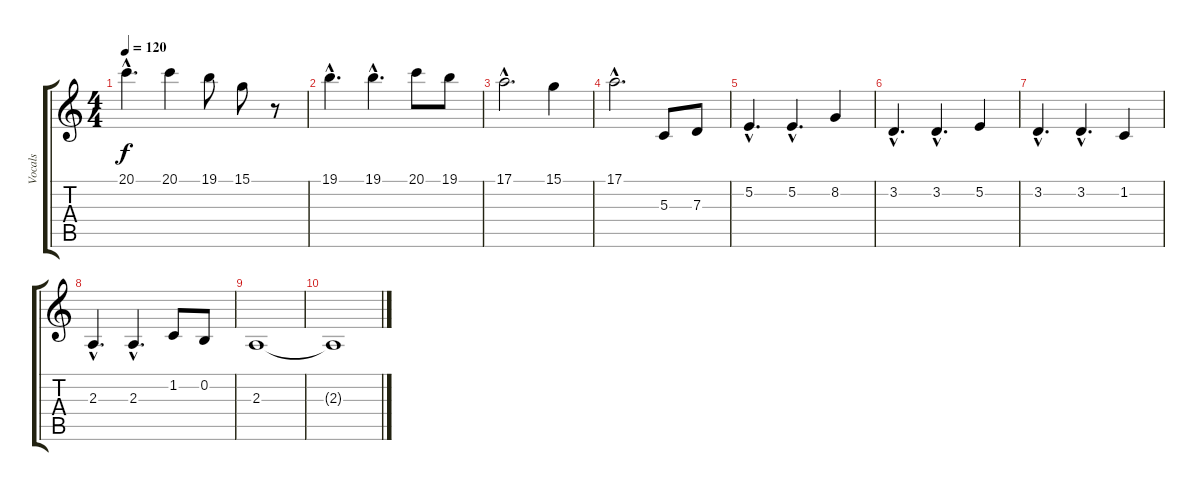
\track ("Vocals" "Vocals") {instrument cello}
\staff {score tabs}
\tuning (E4 B3 G3 D3 A2 E2) {hide}
\ts (4 4)
\tempo 120
\clef g2
\ks c
20.1{hac}.4{d dy f} 20.1.4 19.1.8 15.1.8 r.8 |
19.1{hac}.4{d} 19.1{hac}.4{d} 20.1.8 19.1.8 |
17.1{hac}.2{d} 15.1.4 |
17.1{hac}.2{d} 5.3.8 7.3.8 |
5.2{hac}.4{d} 5.2{hac}.4{d} 8.2.4 |
3.2{hac}.4{d} 3.2{hac}.4{d} 5.2.4 |
3.2{hac}.4{d} 3.2{hac}.4{d} 1.2.4 |
2.3{hac}.4{d} 2.3{hac}.4{d} 1.2.8 0.2.8 |
2.3.1 |
2.3{t}.1
